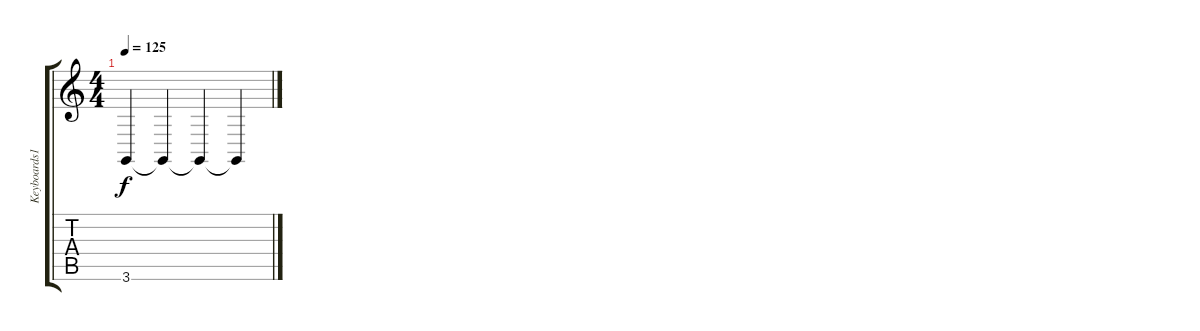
\track ("Keyboards1" "Keyboards1") {instrument pad8sweep}
\staff {score tabs}
\tuning (E4 B3 G3 D3 A2 E2) {hide}
\ts (4 4)
\tempo 125
\clef g2
\ks c
3.6{t}.4{dy f volume 10} 3.6{t}.4 3.6{t}.4 3.6{t}.4
